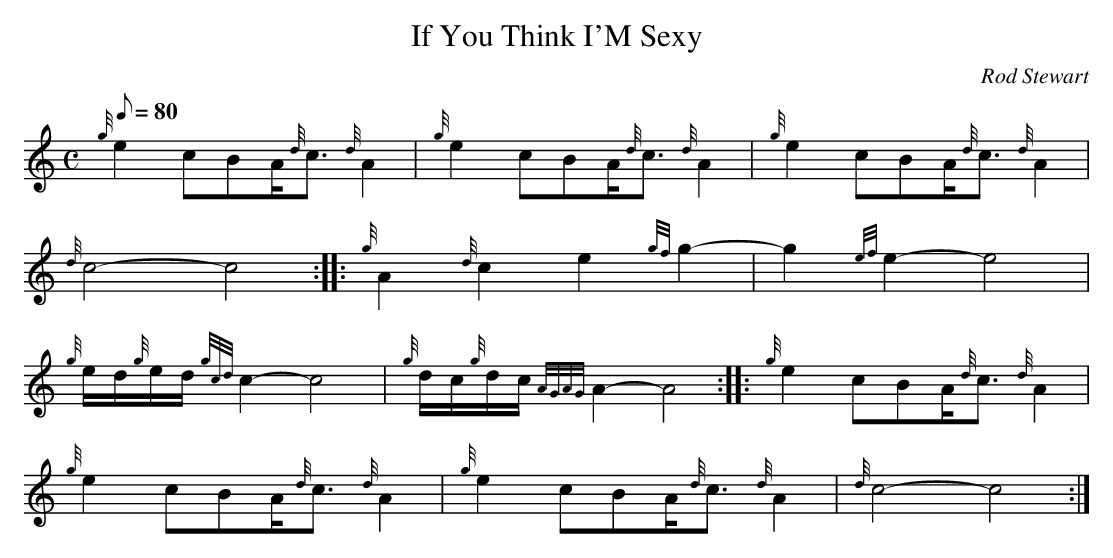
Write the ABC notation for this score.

X:1
T:If You Think I'M Sexy
M:C
L:1/8
Q:80
C:Rod Stewart
K:HP
{g}e2cBA/2{d}c3/2{d}A2 | \
{g}e2cBA/2{d}c3/2{d}A2 | \
{g}e2cBA/2{d}c3/2{d}A2 |
{d}c4-c4 :: \
{g}A2{d}c2e2{gf}g2- | \
g2{ef}e2-e4 |
{g}e/2d/2{g}e/2d/2{gcd}c2-c4 | \
{g}d/2c/2{g}d/2c/2{AGAG}A2-A4 :: \
{g}e2cBA/2{d}c3/2{d}A2 |
{g}e2cBA/2{d}c3/2{d}A2 | \
{g}e2cBA/2{d}c3/2{d}A2 | \
{d}c4-c4 :|
